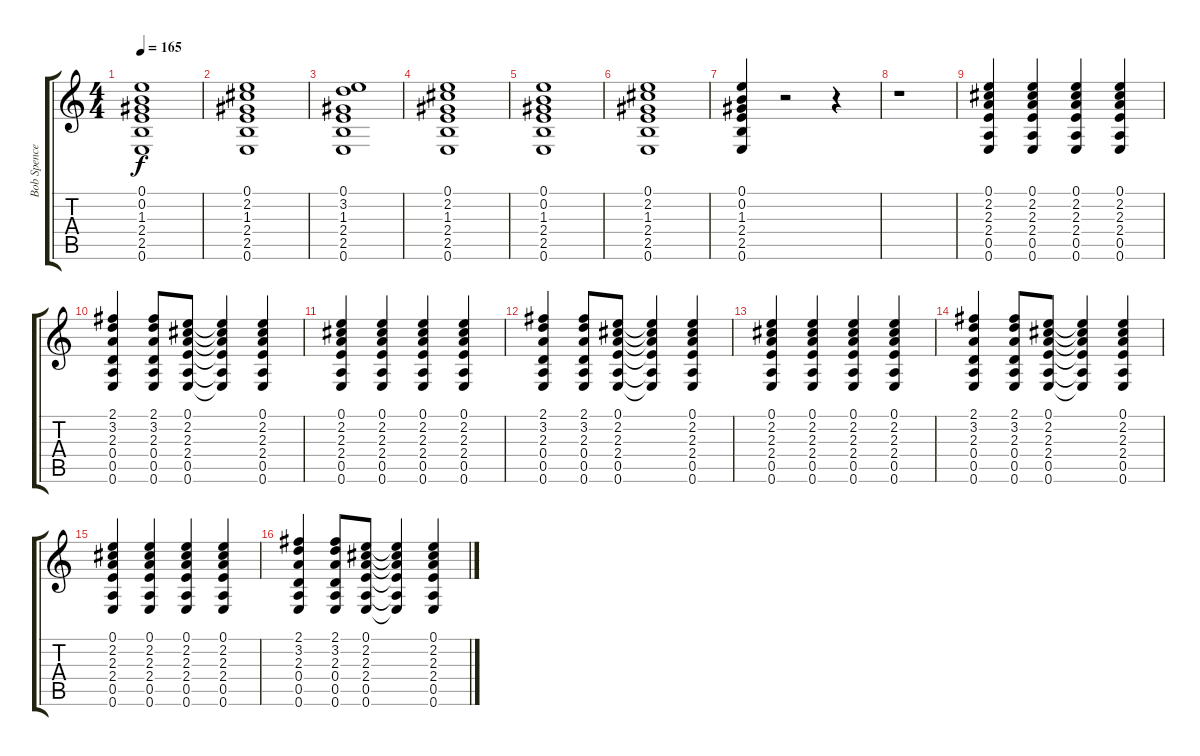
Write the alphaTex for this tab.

\track ("Bob Spencer" "Bob Spence") {instrument overdrivenguitar}
\staff {score tabs}
\tuning (E4 B3 G3 D3 A2 E2) {hide}
\ts (4 4)
\tempo 165
\clef g2
\ks c
(0.1 0.2 1.3 2.4 2.5 0.6).1{dy f} |
(0.1 2.2 1.3 2.4 2.5 0.6).1 |
(0.1 3.2 1.3 2.4 2.5 0.6).1 |
(0.1 2.2 1.3 2.4 2.5 0.6).1 |
(0.1 0.2 1.3 2.4 2.5 0.6).1 |
(0.1 2.2 1.3 2.4 2.5 0.6).1 |
(0.1 0.2 1.3 2.4 2.5 0.6).4 r.2 r.4 |
r.1 |
(0.1 2.2 2.3 2.4 0.5 0.6).4 (0.1 2.2 2.3 2.4 0.5 0.6).4 (0.1 2.2 2.3 2.4 0.5 0.6).4 (0.1 2.2 2.3 2.4 0.5 0.6).4 |
(2.1 3.2 2.3 0.4 0.5 0.6).4 (2.1 3.2 2.3 0.4 0.5 0.6).8 (0.1 2.2 2.3 2.4 0.5 0.6).8 (0.1{t} 2.2{t} 2.3{t} 2.4{t} 0.5{t} 0.6{t}).4 (0.1 2.2 2.3 2.4 0.5 0.6).4 |
(0.1 2.2 2.3 2.4 0.5 0.6).4 (0.1 2.2 2.3 2.4 0.5 0.6).4 (0.1 2.2 2.3 2.4 0.5 0.6).4 (0.1 2.2 2.3 2.4 0.5 0.6).4 |
(2.1 3.2 2.3 0.4 0.5 0.6).4 (2.1 3.2 2.3 0.4 0.5 0.6).8 (0.1 2.2 2.3 2.4 0.5 0.6).8 (0.1{t} 2.2{t} 2.3{t} 2.4{t} 0.5{t} 0.6{t}).4 (0.1 2.2 2.3 2.4 0.5 0.6).4 |
(0.1 2.2 2.3 2.4 0.5 0.6).4 (0.1 2.2 2.3 2.4 0.5 0.6).4 (0.1 2.2 2.3 2.4 0.5 0.6).4 (0.1 2.2 2.3 2.4 0.5 0.6).4 |
(2.1 3.2 2.3 0.4 0.5 0.6).4 (2.1 3.2 2.3 0.4 0.5 0.6).8 (0.1 2.2 2.3 2.4 0.5 0.6).8 (0.1{t} 2.2{t} 2.3{t} 2.4{t} 0.5{t} 0.6{t}).4 (0.1 2.2 2.3 2.4 0.5 0.6).4 |
(0.1 2.2 2.3 2.4 0.5 0.6).4 (0.1 2.2 2.3 2.4 0.5 0.6).4 (0.1 2.2 2.3 2.4 0.5 0.6).4 (0.1 2.2 2.3 2.4 0.5 0.6).4 |
(2.1 3.2 2.3 0.4 0.5 0.6).4 (2.1 3.2 2.3 0.4 0.5 0.6).8 (0.1 2.2 2.3 2.4 0.5 0.6).8 (0.1{t} 2.2{t} 2.3{t} 2.4{t} 0.5{t} 0.6{t}).4 (0.1 2.2 2.3 2.4 0.5 0.6).4
